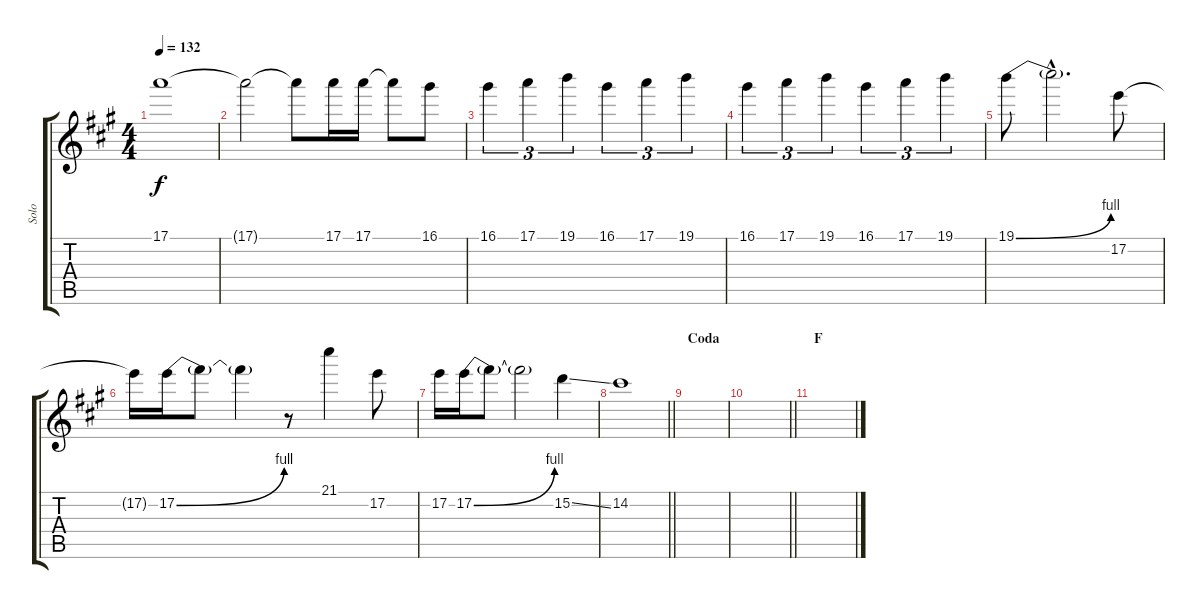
\track ("Solo" "Solo") {instrument overdrivenguitar}
\staff {score tabs}
\tuning (E4 B3 G3 D3 A2 E2) {hide}
\ts (4 4)
\tempo 132
\clef g2
\ks a
17.1.1{dy f} |
17.1{t}.2 17.1{t}.8 17.1.16 17.1.16 17.1{t}.8 16.1.8 |
16.1.4{tu (3 2)} 17.1.4{tu (3 2)} 19.1.4{tu (3 2)} 16.1.4{tu (3 2)} 17.1.4{tu (3 2)} 19.1.4{tu (3 2)} |
16.1.4{tu (3 2)} 17.1.4{tu (3 2)} 19.1.4{tu (3 2)} 16.1.4{tu (3 2)} 17.1.4{tu (3 2)} 19.1.4{tu (3 2)} |
19.1{be (bend 0 0 60 4)}.8 19.1{hac t}.2{d} 17.2.8 |
17.2{t}.16 17.2{be (bend 0 0 60 4)}.16 17.2{t}.8 17.2{t}.4 r.8 21.1.4 17.2.8 |
17.2.16 17.2{be (bend 0 0 60 4)}.16 17.2{t}.8 17.2{t}.2 15.2{ss}.4 |
\barLineRight lightlight
14.2.1 |
\section ("" "Coda")
|
\barLineRight lightlight
|
\section ("" "F")
